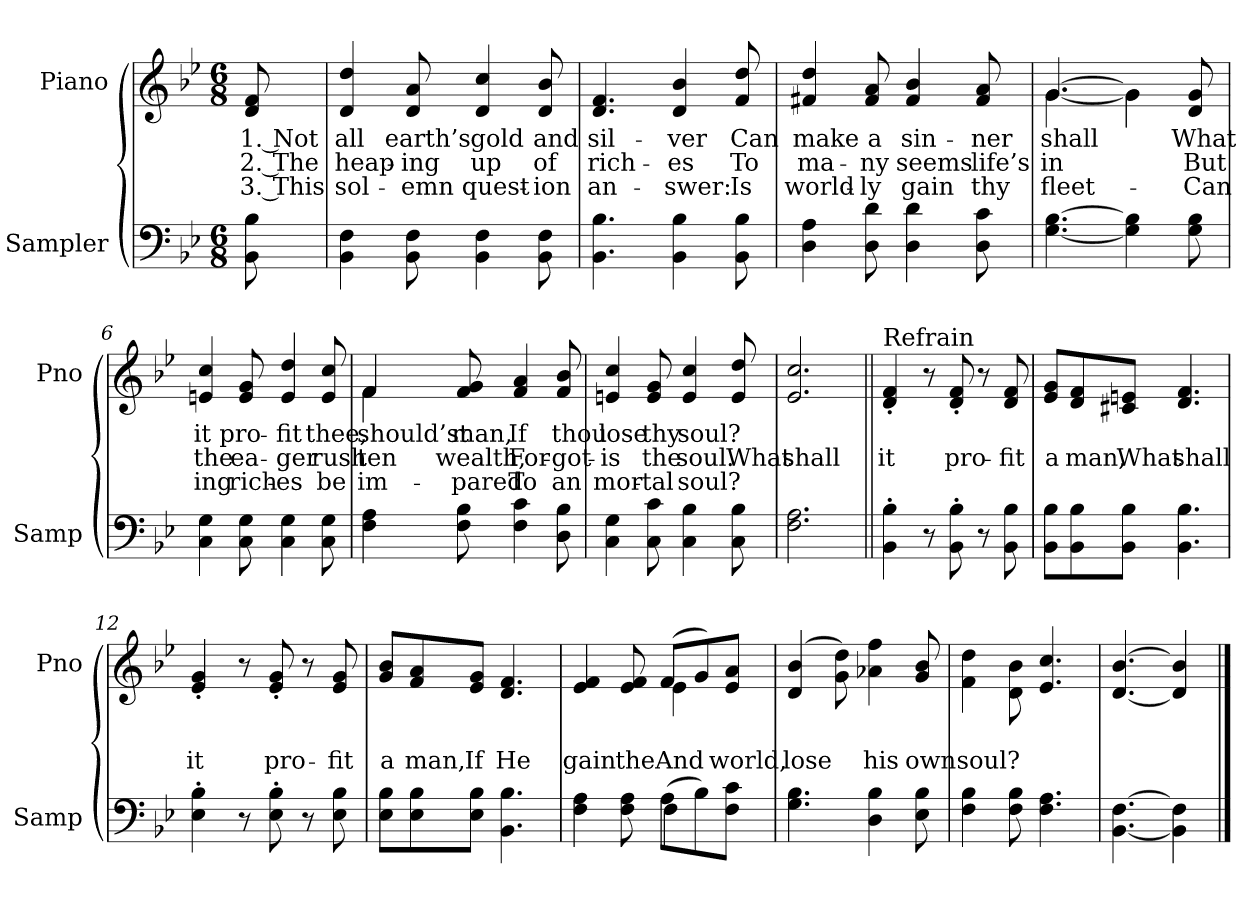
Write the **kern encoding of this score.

**kern	**kern	**text	**text	**text
*part2	*part1	*part1	*part1	*part1
*staff2	*staff1	*staff1	*staff1	*staff1
*I"Sampler	*I"Piano	*	*	*
*I'Samp	*I'Pno	*	*	*
*clefF4	*clefG2	*	*	*
*k[b-e-]	*k[b-e-]	*	*	*
*B-:	*B-:	*	*	*
*M6/8	*M6/8	*	*	*
=1	=1	=1	=1	=1
8BB- 8B-	8d 8f	1. Not	2. The	3. This
=2	=2	=2	=2	=2
4BB- 4F	4d 4dd	all	heap-	sol-
8BB- 8F	8d 8a	earth’s	-ing	-emn
4BB- 4F	4d 4cc	gold	up	quest-
8BB- 8F	8d 8b-	and	of	-ion
=3	=3	=3	=3	=3
4.BB- 4.B-	4.d 4.f	sil-	rich-	an-
4BB- 4B-	4d 4b-	-ver	-es	-swer:
8BB- 8B-	8f 8dd	Can	To	Is
=4	=4	=4	=4	=4
4D 4A	4f#X 4dd	make	ma-	world-
8D 8d	8f# 8a	a	-ny	-ly
4D 4d	4f# 4b-	sin-	seems	gain
8D 8c	8f# 8a	-ner	life’s	thy
=5	=5	=5	=5	=5
*	*^	*	*	*
[4.G [4.B-	[4.g/	[4.g	shall	in	fleet-
4G] 4B-]	4g\]	4g]	.	.	.
8G 8B-	8d 8g	8ryy	What	But	Can
*	*v	*v	*	*	*
=6	=6	=6	=6	=6
4C 4G	4en 4cc	it	the	-ing
8C 8G	8e 8g	pro-	ea-	rich-
4C 4G	4e 4dd	-fit	-ger	-es
8C 8G	8e 8cc	thee,	rush	be
=7	=7	=7	=7	=7
*	*^	*	*	*
4F 4A	4f/	4f	should’st	-ten	im-
8F 8B-	8f 8g	2ryy	man,	wealth,	-pared
4F 4c	4f 4a	.	If	For-	To
8D 8B-	8f 8b-	.	thou	-got-	an
*	*v	*v	*	*	*
=8	=8	=8	=8	=8
4C 4G	4en 4cc	lose	is	-mor-
8C 8c	8e 8g	thy	the	-tal
4C 4B-	4e 4cc	soul?	soul.	soul?
8C 8B-	8e 8dd	.	What	.
=9	=9	=9	=9	=9
2.F 2.A	2.e- 2.cc	.	shall	.
=10||	=10||	=10||	=10||	=10||
!	!LO:TX:t=Refrain	!	!	!
4BB-' 4B-'	4d' 4f'	.	it	.
8r	8r	.	.	.
8BB-' 8B-'	8d' 8f'	.	pro-	.
8r	8r	.	.	.
8BB- 8B-	8d 8f	.	-fit	.
=11	=11	=11	=11	=11
8BB-\ 8B-\L	8e-/ 8g/L	.	a	.
8BB-\ 8B-\	8d/ 8f/	.	man,	.
8BB-\ 8B-\J	8c#X/ 8en/J	.	What	.
4.BB- 4.B-	4.d 4.f	.	shall	.
=12	=12	=12	=12	=12
4E-' 4B-'	4e-' 4g'	.	it	.
8r	8r	.	.	.
8E-' 8B-'	8e-' 8g'	.	pro-	.
8r	8r	.	.	.
8E- 8B-	8e- 8g	.	-fit	.
=13	=13	=13	=13	=13
8E-\ 8B-\L	8g/ 8b-/L	.	a	.
8E-\ 8B-\	8f/ 8a/	.	man,	.
8E-\ 8B-\J	8e-/ 8g/J	.	If	.
4.BB- 4.B-	4.d 4.f	.	He	.
=14	=14	=14	=14	=14
*^	*^	*	*	*
4F 4A	4.ryy	4e- 4f	4.ryy	.	gain	.
8F 8A	.	8e- 8f	.	.	the	.
(8A\L	4F	(8f/L	4e-	.	And	.
8B-\)	.	8g/)	.	.	.	.
8F\ 8c\J	8ryy	8e-/ 8a/J	8ryy	.	world,	.
*v	*v	*	*	*	*	*
*	*v	*v	*	*	*
=15	=15	=15	=15	=15
4.G 4.B-	(4d 4b-	.	lose	.
.	8g 8dd)	.	.	.
4D 4B-	4a-X 4ff	.	his	.
8E- 8B-	8g 8b-	.	own	.
=16	=16	=16	=16	=16
4F 4B-	4f\ 4dd\	.	soul?	.
8F 8B-	8d\ 8b-\	.	.	.
4.F 4.A	4.e- 4.cc	.	.	.
=17	=17	=17	=17	=17
[4.BB- [4.F	[4.d [4.b-	.	.	.
4BB-] 4F]	4d] 4b-]	.	.	.
==	==	==	==	==
*-	*-	*-	*-	*-
